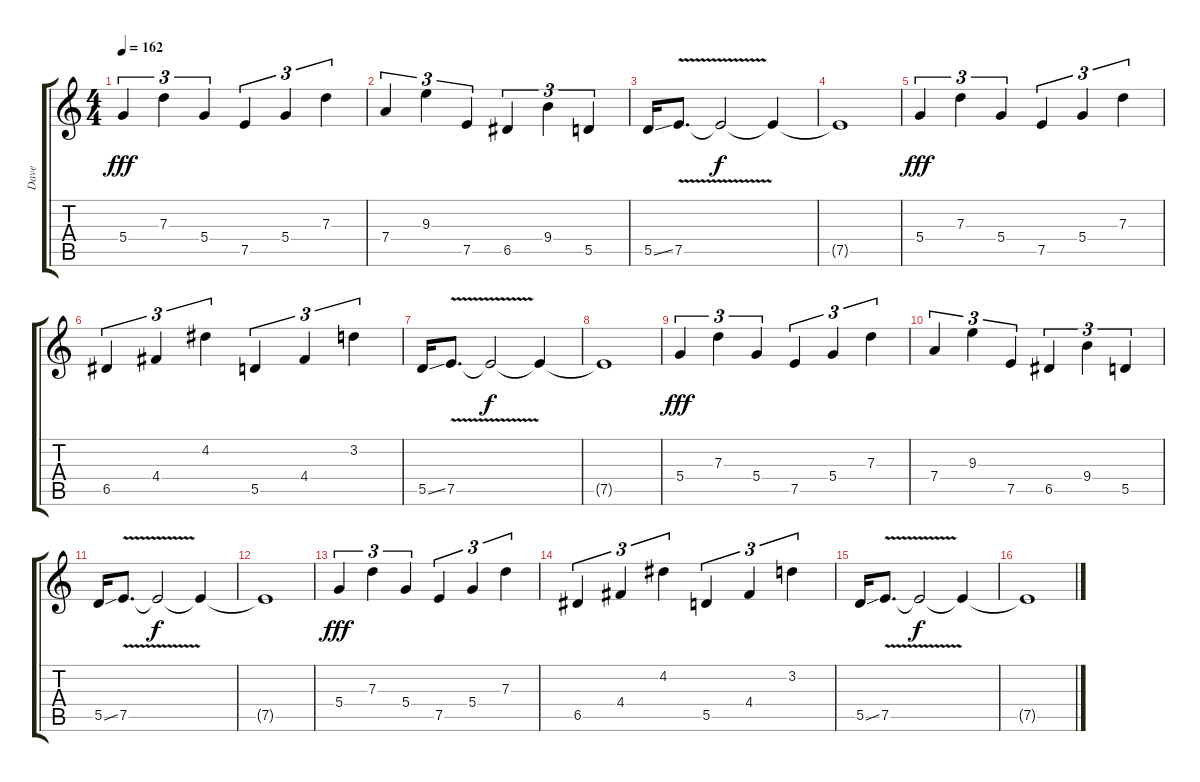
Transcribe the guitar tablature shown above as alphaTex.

\track ("Dave" "Dave") {instrument distortionguitar}
\staff {score tabs}
\tuning (E4 B3 G3 D3 A2 E2) {hide}
\ts (4 4)
\tempo 162
\clef g2
\ks c
5.4.4{tu (3 2) dy fff} 7.3.4{tu (3 2)} 5.4.4{tu (3 2)} 7.5.4{tu (3 2)} 5.4.4{tu (3 2)} 7.3.4{tu (3 2)} |
7.4.4{tu (3 2)} 9.3.4{tu (3 2)} 7.5.4{tu (3 2)} 6.5.4{tu (3 2)} 9.4.4{tu (3 2)} 5.5.4{tu (3 2)} |
5.5{ss}.16 7.5{v}.8{d} 7.5{t}.2{dy f} 7.5{t}.4 |
7.5{t}.1 |
5.4.4{tu (3 2) dy fff} 7.3.4{tu (3 2)} 5.4.4{tu (3 2)} 7.5.4{tu (3 2)} 5.4.4{tu (3 2)} 7.3.4{tu (3 2)} |
6.5.4{tu (3 2)} 4.4.4{tu (3 2)} 4.2.4{tu (3 2)} 5.5.4{tu (3 2)} 4.4.4{tu (3 2)} 3.2.4{tu (3 2)} |
5.5{ss}.16 7.5{v}.8{d} 7.5{t}.2{dy f} 7.5{t}.4 |
7.5{t}.1 |
5.4.4{tu (3 2) dy fff} 7.3.4{tu (3 2)} 5.4.4{tu (3 2)} 7.5.4{tu (3 2)} 5.4.4{tu (3 2)} 7.3.4{tu (3 2)} |
7.4.4{tu (3 2)} 9.3.4{tu (3 2)} 7.5.4{tu (3 2)} 6.5.4{tu (3 2)} 9.4.4{tu (3 2)} 5.5.4{tu (3 2)} |
5.5{ss}.16 7.5{v}.8{d} 7.5{t}.2{dy f} 7.5{t}.4 |
7.5{t}.1 |
5.4.4{tu (3 2) dy fff} 7.3.4{tu (3 2)} 5.4.4{tu (3 2)} 7.5.4{tu (3 2)} 5.4.4{tu (3 2)} 7.3.4{tu (3 2)} |
6.5.4{tu (3 2)} 4.4.4{tu (3 2)} 4.2.4{tu (3 2)} 5.5.4{tu (3 2)} 4.4.4{tu (3 2)} 3.2.4{tu (3 2)} |
5.5{ss}.16 7.5{v}.8{d} 7.5{t}.2{dy f} 7.5{t}.4 |
7.5{t}.1
